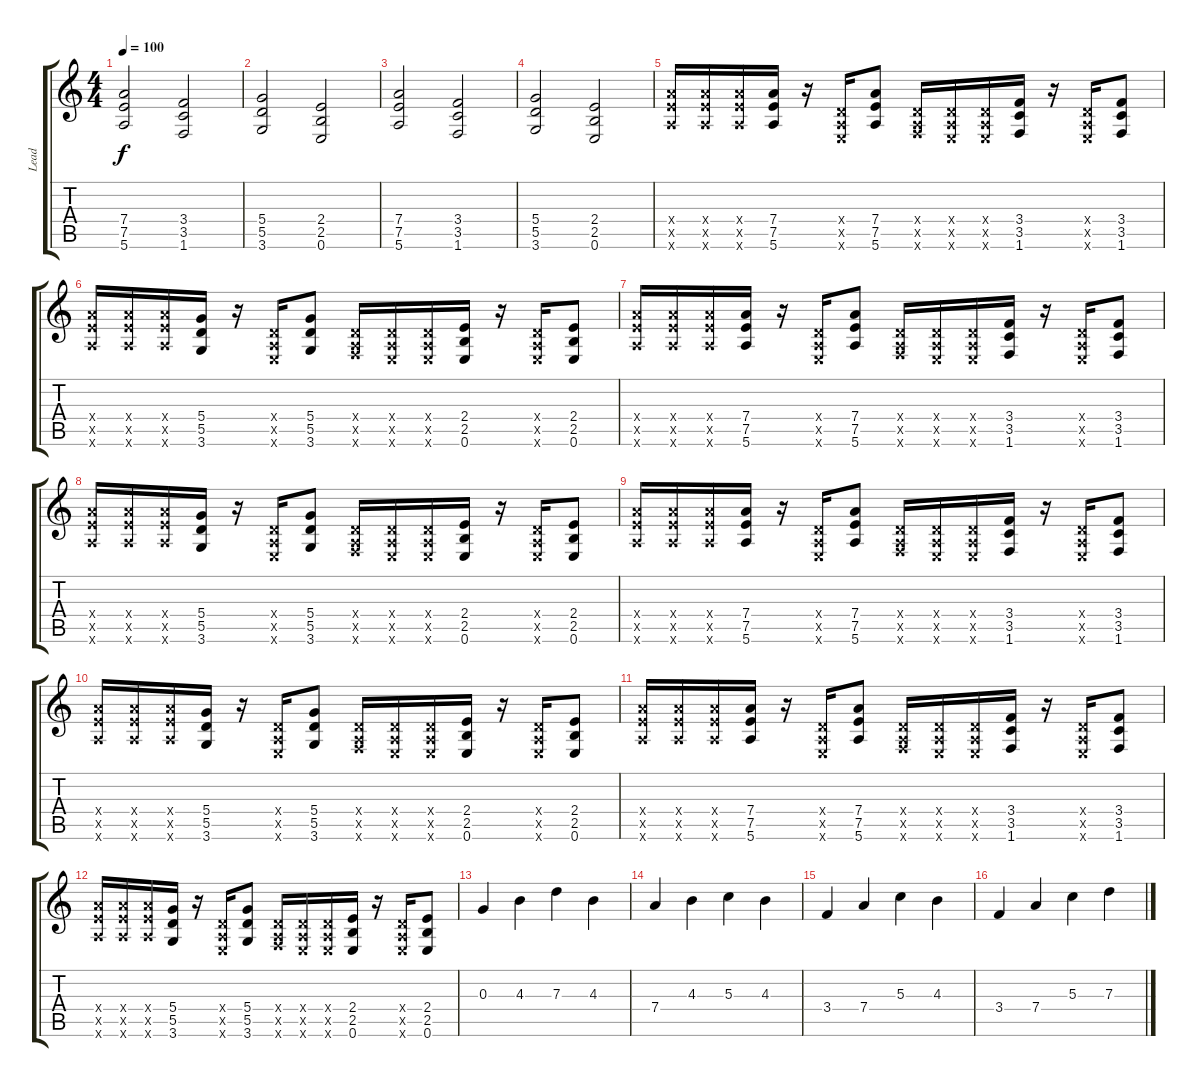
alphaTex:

\track ("Lead" "Lead") {instrument distortionguitar}
\staff {score tabs}
\tuning (E4 B3 G3 D3 A2 E2) {hide}
\ts (4 4)
\tempo 100
\clef g2
\ks c
(7.4 7.5 5.6).2{dy f} (3.4 3.5 1.6).2 |
(5.4 5.5 3.6).2 (2.4 2.5 0.6).2 |
(7.4 7.5 5.6).2 (3.4 3.5 1.6).2 |
(5.4 5.5 3.6).2 (2.4 2.5 0.6).2 |
(7.4{x} 7.5{x} 5.6{x}).16 (7.4{x} 7.5{x} 5.6{x}).16 (7.4{x} 7.5{x} 5.6{x}).16 (7.4 7.5 5.6).16 r.16 (0.4{x} 0.5{x} 0.6{x}).16 (7.4 7.5 5.6).8 (0.4{x} 0.5{x} 1.6{x}).16 (0.4{x} 0.5{x} 0.6{x}).16 (0.4{x} 0.5{x} 0.6{x}).16 (3.4 3.5 1.6).16 r.16 (0.4{x} 0.5{x} 0.6{x}).16 (3.4 3.5 1.6).8 |
(7.4{x} 7.5{x} 5.6{x}).16 (7.4{x} 7.5{x} 5.6{x}).16 (7.4{x} 7.5{x} 5.6{x}).16 (5.4 5.5 3.6).16 r.16 (0.4{x} 0.5{x} 0.6{x}).16 (5.4 5.5 3.6).8 (0.4{x} 0.5{x} 1.6{x}).16 (0.4{x} 0.5{x} 0.6{x}).16 (0.4{x} 0.5{x} 0.6{x}).16 (2.4 2.5 0.6).16 r.16 (0.4{x} 0.5{x} 0.6{x}).16 (2.4 2.5 0.6).8 |
(7.4{x} 7.5{x} 5.6{x}).16 (7.4{x} 7.5{x} 5.6{x}).16 (7.4{x} 7.5{x} 5.6{x}).16 (7.4 7.5 5.6).16 r.16 (0.4{x} 0.5{x} 0.6{x}).16 (7.4 7.5 5.6).8 (0.4{x} 0.5{x} 1.6{x}).16 (0.4{x} 0.5{x} 0.6{x}).16 (0.4{x} 0.5{x} 0.6{x}).16 (3.4 3.5 1.6).16 r.16 (0.4{x} 0.5{x} 0.6{x}).16 (3.4 3.5 1.6).8 |
(7.4{x} 7.5{x} 5.6{x}).16 (7.4{x} 7.5{x} 5.6{x}).16 (7.4{x} 7.5{x} 5.6{x}).16 (5.4 5.5 3.6).16 r.16 (0.4{x} 0.5{x} 0.6{x}).16 (5.4 5.5 3.6).8 (0.4{x} 0.5{x} 1.6{x}).16 (0.4{x} 0.5{x} 0.6{x}).16 (0.4{x} 0.5{x} 0.6{x}).16 (2.4 2.5 0.6).16 r.16 (0.4{x} 0.5{x} 0.6{x}).16 (2.4 2.5 0.6).8 |
(7.4{x} 7.5{x} 5.6{x}).16 (7.4{x} 7.5{x} 5.6{x}).16 (7.4{x} 7.5{x} 5.6{x}).16 (7.4 7.5 5.6).16 r.16 (0.4{x} 0.5{x} 0.6{x}).16 (7.4 7.5 5.6).8 (0.4{x} 0.5{x} 1.6{x}).16 (0.4{x} 0.5{x} 0.6{x}).16 (0.4{x} 0.5{x} 0.6{x}).16 (3.4 3.5 1.6).16 r.16 (0.4{x} 0.5{x} 0.6{x}).16 (3.4 3.5 1.6).8 |
(7.4{x} 7.5{x} 5.6{x}).16 (7.4{x} 7.5{x} 5.6{x}).16 (7.4{x} 7.5{x} 5.6{x}).16 (5.4 5.5 3.6).16 r.16 (0.4{x} 0.5{x} 0.6{x}).16 (5.4 5.5 3.6).8 (0.4{x} 0.5{x} 1.6{x}).16 (0.4{x} 0.5{x} 0.6{x}).16 (0.4{x} 0.5{x} 0.6{x}).16 (2.4 2.5 0.6).16 r.16 (0.4{x} 0.5{x} 0.6{x}).16 (2.4 2.5 0.6).8 |
(7.4{x} 7.5{x} 5.6{x}).16 (7.4{x} 7.5{x} 5.6{x}).16 (7.4{x} 7.5{x} 5.6{x}).16 (7.4 7.5 5.6).16 r.16 (0.4{x} 0.5{x} 0.6{x}).16 (7.4 7.5 5.6).8 (0.4{x} 0.5{x} 1.6{x}).16 (0.4{x} 0.5{x} 0.6{x}).16 (0.4{x} 0.5{x} 0.6{x}).16 (3.4 3.5 1.6).16 r.16 (0.4{x} 0.5{x} 0.6{x}).16 (3.4 3.5 1.6).8 |
(7.4{x} 7.5{x} 5.6{x}).16 (7.4{x} 7.5{x} 5.6{x}).16 (7.4{x} 7.5{x} 5.6{x}).16 (5.4 5.5 3.6).16 r.16 (0.4{x} 0.5{x} 0.6{x}).16 (5.4 5.5 3.6).8 (0.4{x} 0.5{x} 1.6{x}).16 (0.4{x} 0.5{x} 0.6{x}).16 (0.4{x} 0.5{x} 0.6{x}).16 (2.4 2.5 0.6).16 r.16 (0.4{x} 0.5{x} 0.6{x}).16 (2.4 2.5 0.6).8 |
0.3.4 4.3.4 7.3.4 4.3.4 |
7.4.4 4.3.4 5.3.4 4.3.4 |
3.4.4 7.4.4 5.3.4 4.3.4 |
3.4.4 7.4.4 5.3.4 7.3.4
